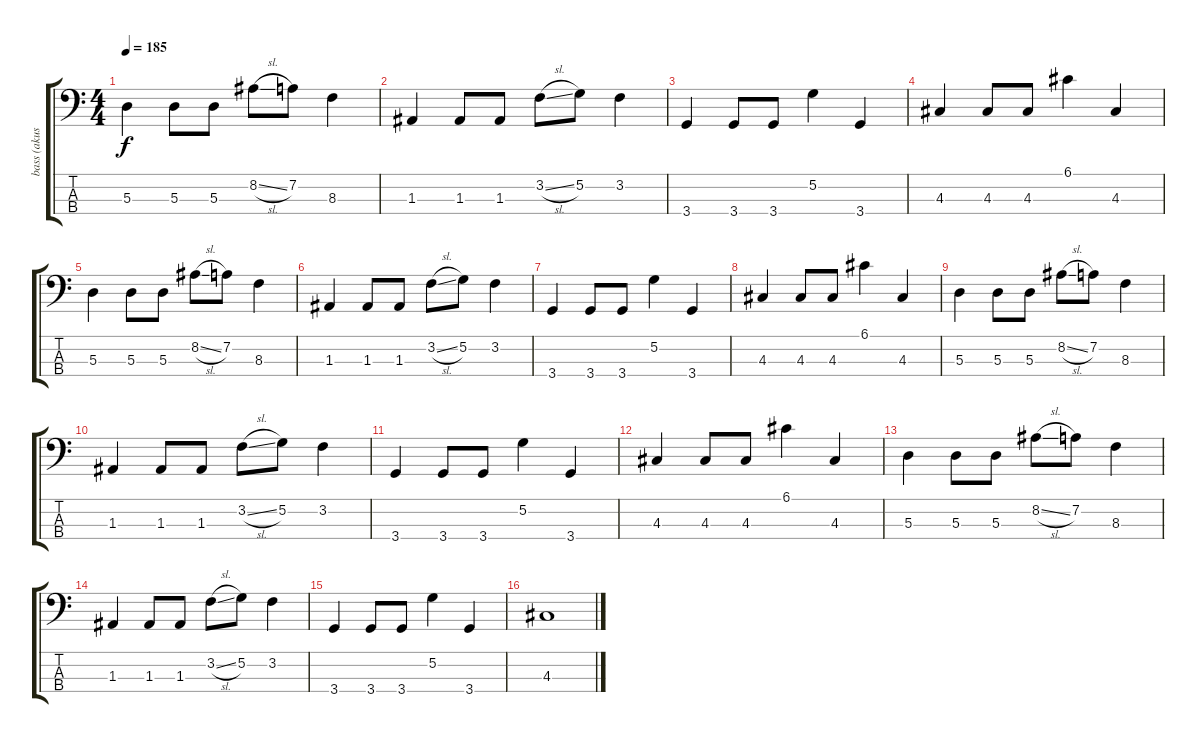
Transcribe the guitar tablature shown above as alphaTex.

\track ("bass (akustik)" "bass (akus") {instrument acousticbass}
\staff {score tabs}
\tuning (G2 D2 A1 E1) {hide}
\ts (4 4)
\tempo 185
\clef f4
\ks c
5.3.4{dy f} 5.3.8 5.3.8 8.2{sl}.8 7.2.8 8.3.4 |
1.3.4 1.3.8 1.3.8 3.2{sl}.8 5.2.8 3.2.4 |
3.4.4 3.4.8 3.4.8 5.2.4 3.4.4 |
4.3.4 4.3.8 4.3.8 6.1.4 4.3.4 |
5.3.4 5.3.8 5.3.8 8.2{sl}.8 7.2.8 8.3.4 |
1.3.4 1.3.8 1.3.8 3.2{sl}.8 5.2.8 3.2.4 |
3.4.4 3.4.8 3.4.8 5.2.4 3.4.4 |
4.3.4 4.3.8 4.3.8 6.1.4 4.3.4 |
5.3.4 5.3.8 5.3.8 8.2{sl}.8 7.2.8 8.3.4 |
1.3.4 1.3.8 1.3.8 3.2{sl}.8 5.2.8 3.2.4 |
3.4.4 3.4.8 3.4.8 5.2.4 3.4.4 |
4.3.4 4.3.8 4.3.8 6.1.4 4.3.4 |
5.3.4 5.3.8 5.3.8 8.2{sl}.8 7.2.8 8.3.4 |
1.3.4 1.3.8 1.3.8 3.2{sl}.8 5.2.8 3.2.4 |
3.4.4 3.4.8 3.4.8 5.2.4 3.4.4 |
4.3.1{volume 0}
